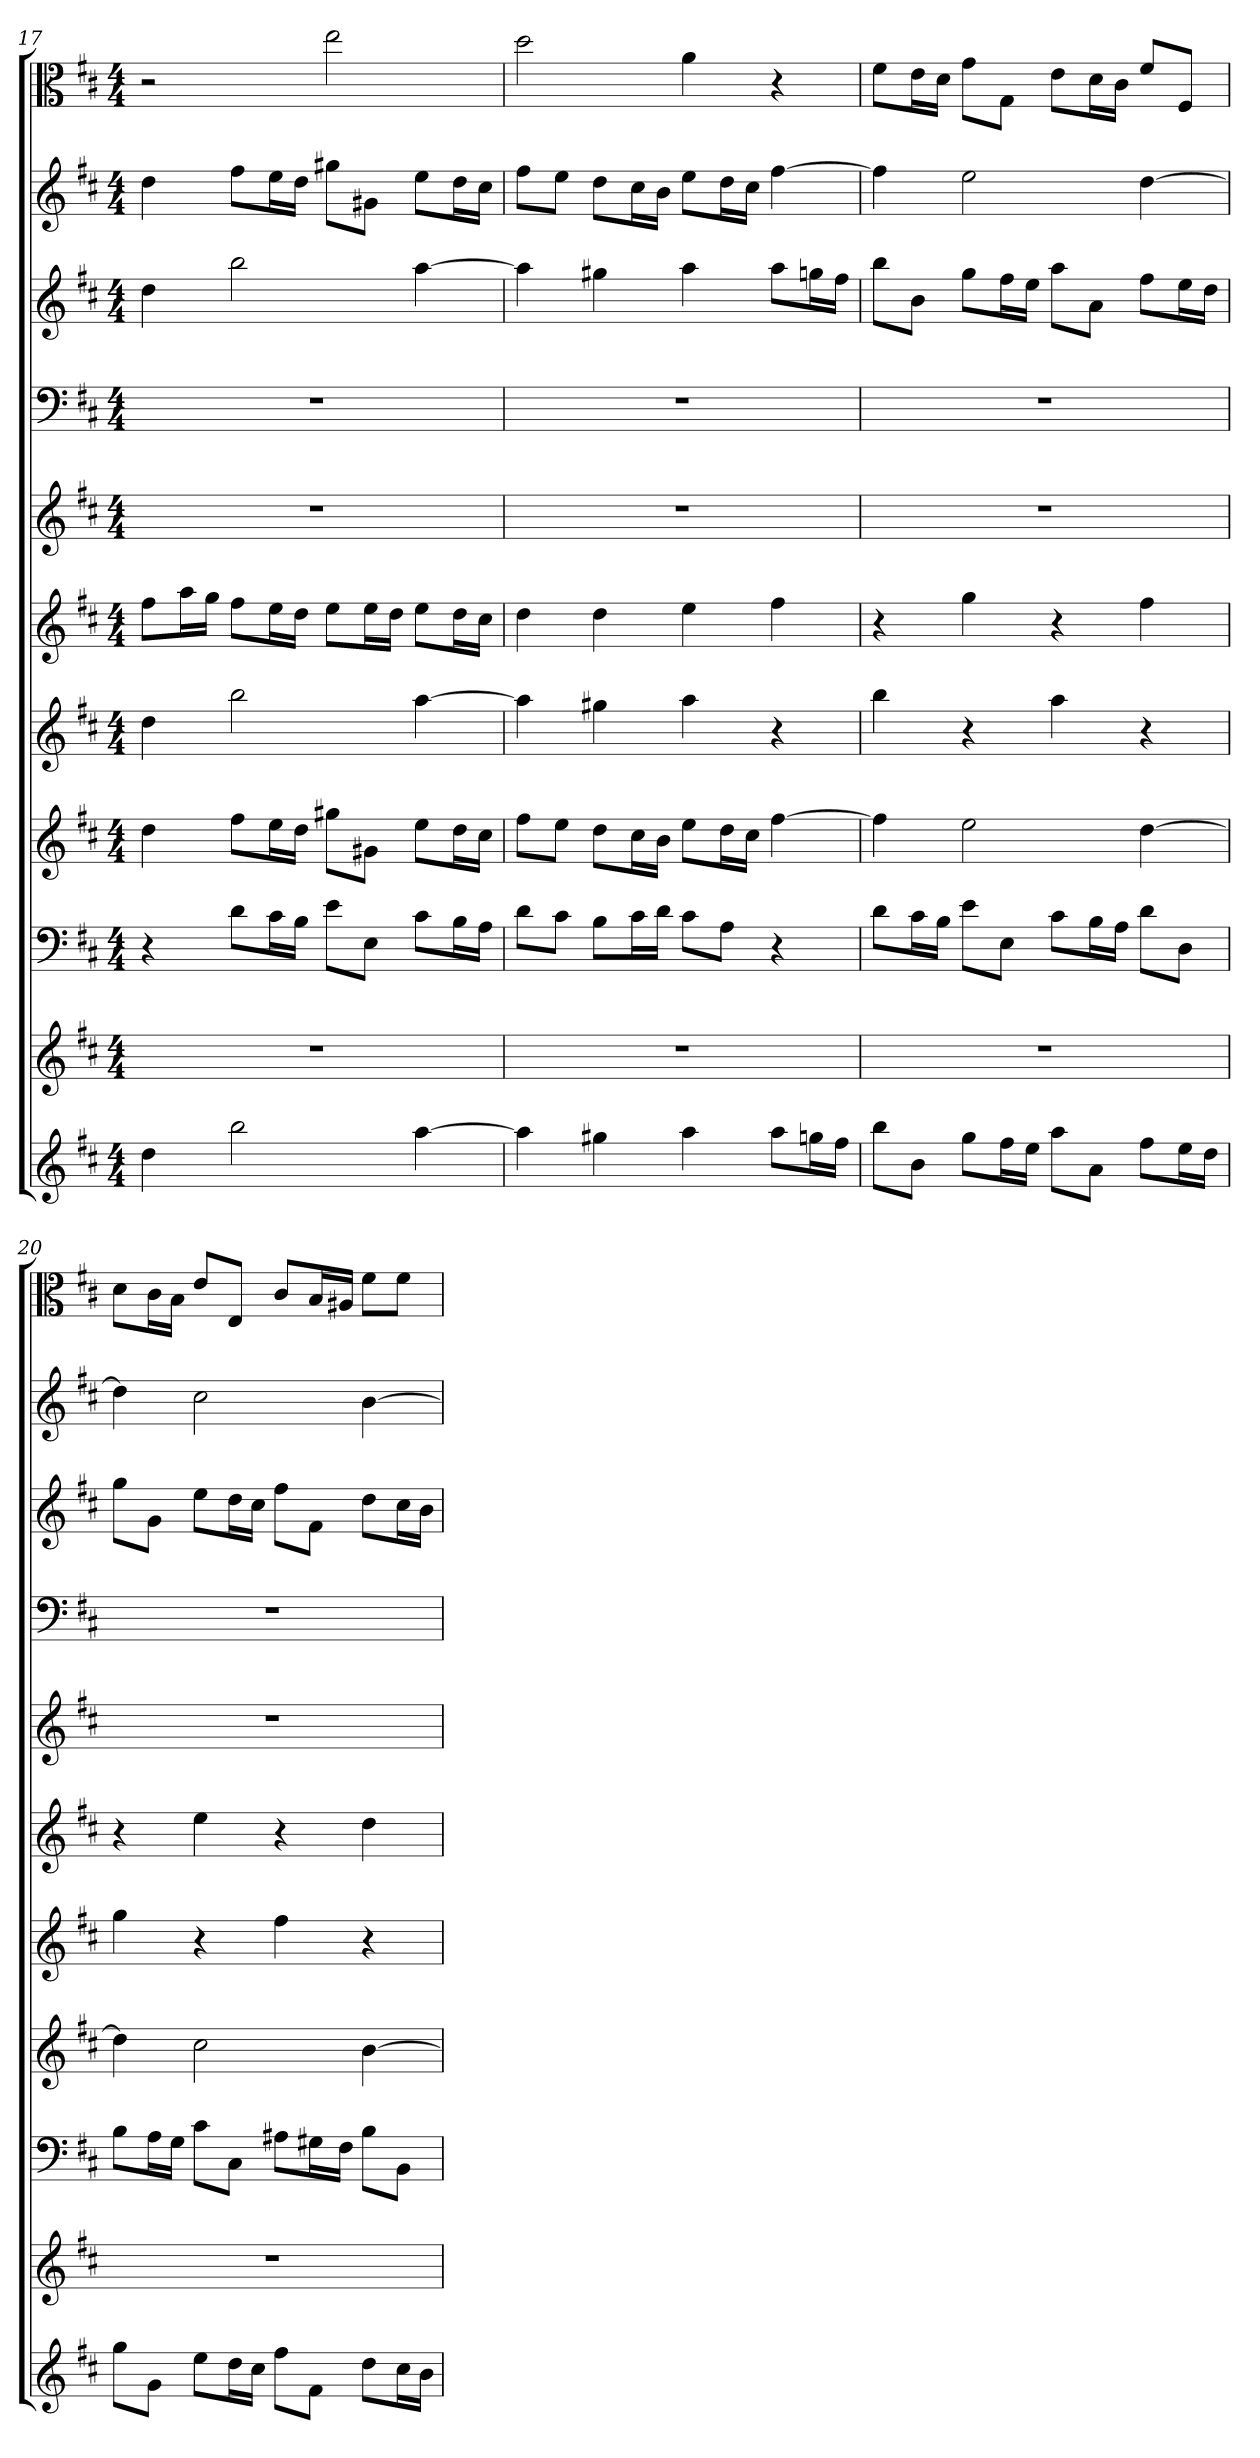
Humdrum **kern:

**kern	**kern	**kern	**kern	**kern	**kern	**kern	**kern	**kern	**kern	**kern
*part11	*part10	*part9	*part8	*part7	*part6	*part5	*part4	*part3	*part2	*part1
*staff11	*staff10	*staff9	*staff8	*staff7	*staff6	*staff5	*staff4	*staff3	*staff2	*staff1
*clefG2	*clefG2	*clefF4	*clefG2	*clefG2	*clefG2	*clefG2	*clefF4	*clefG2	*clefG2	*clefC3
*k[f#c#]	*k[f#c#]	*k[f#c#]	*k[f#c#]	*k[f#c#]	*k[f#c#]	*k[f#c#]	*k[f#c#]	*k[f#c#]	*k[f#c#]	*k[f#c#]
*D:	*D:	*D:	*D:	*D:	*D:	*D:	*D:	*D:	*D:	*D:
*M4/4	*M4/4	*M4/4	*M4/4	*M4/4	*M4/4	*M4/4	*M4/4	*M4/4	*M4/4	*M4/4
=17	=17	=17	=17	=17	=17	=17	=17	=17	=17	=17
4dd\	1r	4r	4dd\	4dd\	8ff#\L	1r	1r	4dd\	4dd\	2r
.	.	.	.	.	16aa\L	.	.	.	.	.
.	.	.	.	.	16gg\JJ	.	.	.	.	.
2bb\	.	8d\L	8ff#\L	2bb\	8ff#\L	.	.	2bb\	8ff#\L	.
.	.	16c#\L	16ee\L	.	16ee\L	.	.	.	16ee\L	.
.	.	16B\JJ	16dd\JJ	.	16dd\JJ	.	.	.	16dd\JJ	.
.	.	8e\L	8gg#X\L	.	8ee\L	.	.	.	8gg#X\L	2ee\
.	.	8E\J	8g#X\J	.	16ee\L	.	.	.	8g#X\J	.
.	.	.	.	.	16dd\JJ	.	.	.	.	.
[4aa\	.	8c#\L	8ee\L	[4aa\	8ee\L	.	.	[4aa\	8ee\L	.
.	.	16B\L	16dd\L	.	16dd\L	.	.	.	16dd\L	.
.	.	16A\JJ	16cc#\JJ	.	16cc#\JJ	.	.	.	16cc#\JJ	.
=18	=18	=18	=18	=18	=18	=18	=18	=18	=18	=18
4aa\]	1r	8d\L	8ff#\L	4aa\]	4dd\	1r	1r	4aa\]	8ff#\L	2dd\
.	.	8c#\J	8ee\J	.	.	.	.	.	8ee\J	.
4gg#X\	.	8B\L	8dd\L	4gg#X\	4dd\	.	.	4gg#X\	8dd\L	.
.	.	16c#\L	16cc#\L	.	.	.	.	.	16cc#\L	.
.	.	16d\JJ	16b\JJ	.	.	.	.	.	16b\JJ	.
4aa\	.	8c#\L	8ee\L	4aa\	4ee\	.	.	4aa\	8ee\L	4a\
.	.	8A\J	16dd\L	.	.	.	.	.	16dd\L	.
.	.	.	16cc#\JJ	.	.	.	.	.	16cc#\JJ	.
8aa\L	.	4r	[4ff#\	4r	4ff#\	.	.	8aa\L	[4ff#\	4r
16ggn\L	.	.	.	.	.	.	.	16ggn\L	.	.
16ff#\JJ	.	.	.	.	.	.	.	16ff#\JJ	.	.
=19	=19	=19	=19	=19	=19	=19	=19	=19	=19	=19
8bb\L	1r	8d\L	4ff#\]	4bb\	4r	1r	1r	8bb\L	4ff#\]	8f#\L
8b\J	.	16c#\L	.	.	.	.	.	8b\J	.	16e\L
.	.	16B\JJ	.	.	.	.	.	.	.	16d\JJ
8gg\L	.	8e\L	2ee\	4r	4gg\	.	.	8gg\L	2ee\	8g\L
16ff#\L	.	8E\J	.	.	.	.	.	16ff#\L	.	8G\J
16ee\JJ	.	.	.	.	.	.	.	16ee\JJ	.	.
8aa\L	.	8c#\L	.	4aa\	4r	.	.	8aa\L	.	8e\L
8a\J	.	16B\L	.	.	.	.	.	8a\J	.	16d\L
.	.	16A\JJ	.	.	.	.	.	.	.	16c#\JJ
8ff#\L	.	8d\L	[4dd\	4r	4ff#\	.	.	8ff#\L	[4dd\	8f#/L
16ee\L	.	8D\J	.	.	.	.	.	16ee\L	.	8F#/J
16dd\JJ	.	.	.	.	.	.	.	16dd\JJ	.	.
=20	=20	=20	=20	=20	=20	=20	=20	=20	=20	=20
8gg\L	1r	8B\L	4dd\]	4gg\	4r	1r	1r	8gg\L	4dd\]	8d\L
8g\J	.	16A\L	.	.	.	.	.	8g\J	.	16c#\L
.	.	16G\JJ	.	.	.	.	.	.	.	16B\JJ
8ee\L	.	8c#\L	2cc#\	4r	4ee\	.	.	8ee\L	2cc#\	8e/L
16dd\L	.	8C#\J	.	.	.	.	.	16dd\L	.	8E/J
16cc#\JJ	.	.	.	.	.	.	.	16cc#\JJ	.	.
8ff#\L	.	8A#X\L	.	4ff#\	4r	.	.	8ff#\L	.	8c#/L
8f#\J	.	16G#X\L	.	.	.	.	.	8f#\J	.	16B/L
.	.	16F#\JJ	.	.	.	.	.	.	.	16A#X/JJ
8dd\L	.	8B\L	[4b\	4r	4dd\	.	.	8dd\L	[4b\	8f#\L
16cc#\L	.	8BB\J	.	.	.	.	.	16cc#\L	.	8f#\J
16b\JJ	.	.	.	.	.	.	.	16b\JJ	.	.
=	=	=	=	=	=	=	=	=	=	=
*-	*-	*-	*-	*-	*-	*-	*-	*-	*-	*-
